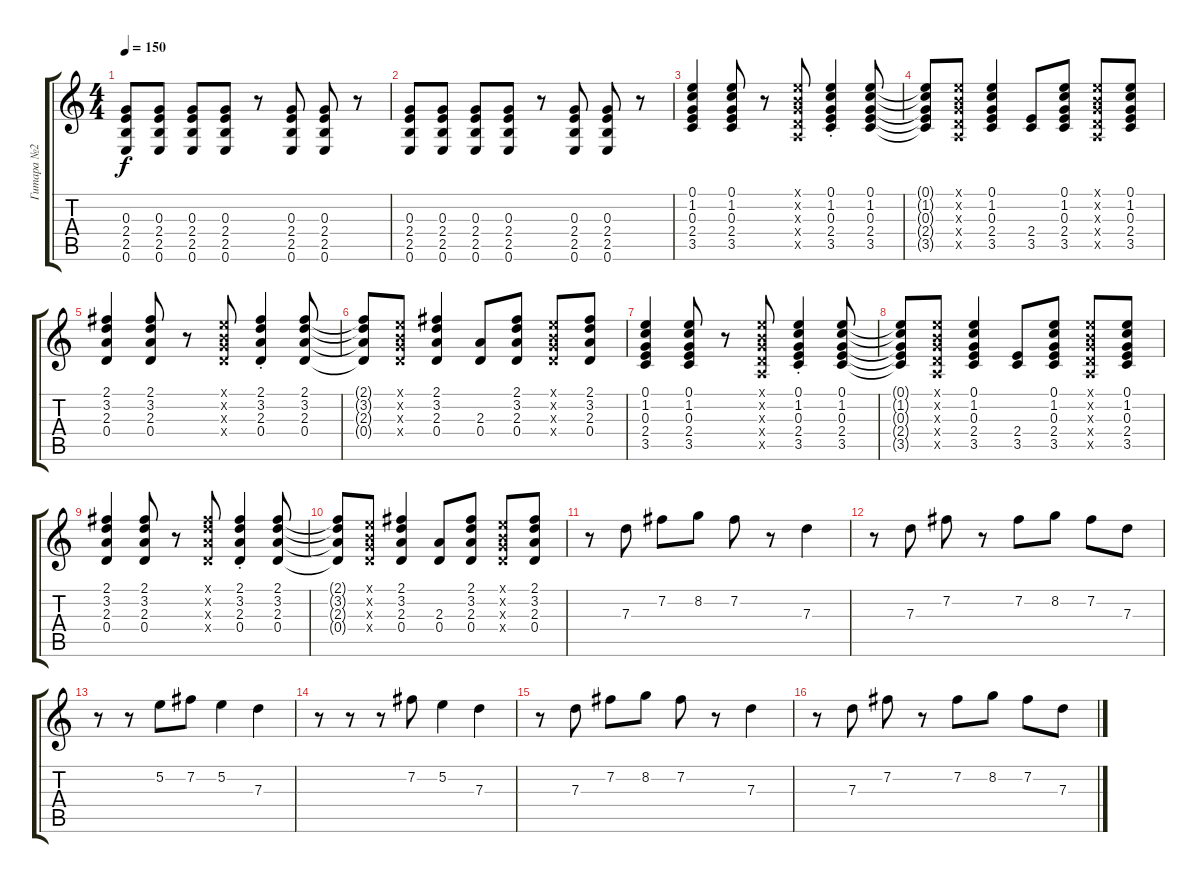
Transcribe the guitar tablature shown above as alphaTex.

\track ("Гитара №2" "Гитара №2") {instrument electricguitarjazz}
\staff {score tabs}
\tuning (E4 B3 G3 D3 A2 E2) {hide}
\ts (4 4)
\tempo 150
\clef g2
\ks c
(0.3 2.4 2.5 0.6).8{dy f} (0.3 2.4 2.5 0.6).8 (0.3 2.4 2.5 0.6).8 (0.3 2.4 2.5 0.6).8 r.8 (0.3 2.4 2.5 0.6).8 (0.3 2.4 2.5 0.6).8 r.8 |
(0.3 2.4 2.5 0.6).8 (0.3 2.4 2.5 0.6).8 (0.3 2.4 2.5 0.6).8 (0.3 2.4 2.5 0.6).8 r.8 (0.3 2.4 2.5 0.6).8 (0.3 2.4 2.5 0.6).8 r.8 |
(0.1 1.2 0.3 2.4 3.5).4 (0.1 1.2 0.3 2.4 3.5).8 r.8 (0.1{x} 0.2{x} 0.3{x} 0.4{x} 0.5{x}).8 (0.1{st} 1.2{st} 0.3{st} 2.4{st} 3.5{st}).4 (0.1 1.2 0.3 2.4 3.5).8 |
(0.1{t} 1.2{t} 0.3{t} 2.4{t} 3.5{t}).8 (0.1{x} 0.2{x} 0.3{x} 0.4{x} 0.5{x}).8 (0.1 1.2 0.3 2.4 3.5).4 (2.4 3.5).8 (0.1 1.2 0.3 2.4 3.5).8 (0.1{x} 0.2{x} 0.3{x} 0.4{x} 0.5{x}).8 (0.1 1.2 0.3 2.4 3.5).8 |
(2.1 3.2 2.3 0.4).4 (2.1 3.2 2.3 0.4).8 r.8 (0.1{x} 0.2{x} 0.3{x} 0.4{x}).8 (2.1{st} 3.2 2.3 0.4).4 (2.1 3.2 2.3 0.4).8 |
(2.1{t} 3.2{t} 2.3{t} 0.4{t}).8 (0.1{x} 0.2{x} 0.3{x} 0.4{x}).8 (2.1 3.2 2.3 0.4).4 (2.3 0.4).8 (2.1 3.2 2.3 0.4).8 (0.1{x} 0.2{x} 0.3{x} 0.4{x}).8 (2.1 3.2 2.3 0.4).8 |
(0.1 1.2 0.3 2.4 3.5).4 (0.1 1.2 0.3 2.4 3.5).8 r.8 (0.1{x} 0.2{x} 0.3{x} 0.4{x} 0.5{x}).8 (0.1{st} 1.2{st} 0.3{st} 2.4{st} 3.5{st}).4 (0.1 1.2 0.3 2.4 3.5).8 |
(0.1{t} 1.2{t} 0.3{t} 2.4{t} 3.5{t}).8 (0.1{x} 0.2{x} 0.3{x} 0.4{x} 0.5{x}).8 (0.1 1.2 0.3 2.4 3.5).4 (2.4 3.5).8 (0.1 1.2 0.3 2.4 3.5).8 (0.1{x} 0.2{x} 0.3{x} 0.4{x} 0.5{x}).8 (0.1 1.2 0.3 2.4 3.5).8 |
(2.1 3.2 2.3 0.4).4 (2.1 3.2 2.3 0.4).8 r.8 (2.1{x} 3.2{x} 2.3{x} 0.4{x}).8 (2.1{st} 3.2 2.3 0.4).4 (2.1 3.2 2.3 0.4).8 |
(2.1{t} 3.2{t} 2.3{t} 0.4{t}).8 (0.1{x} 0.2{x} 0.3{x} 0.4{x}).8 (2.1 3.2 2.3 0.4).4 (2.3 0.4).8 (2.1 3.2 2.3 0.4).8 (0.1{x} 0.2{x} 0.3{x} 0.4{x}).8 (2.1 3.2 2.3 0.4).8 |
r.8 7.3.8 7.2.8 8.2.8 7.2.8 r.8 7.3.4 |
r.8 7.3.8 7.2.8 r.8 7.2.8 8.2.8 7.2.8 7.3.8 |
r.8 r.8 5.2.8 7.2.8 5.2.4 7.3.4 |
r.8 r.8 r.8 7.2.8 5.2.4 7.3.4 |
r.8 7.3.8 7.2.8 8.2.8 7.2.8 r.8 7.3.4 |
r.8 7.3.8 7.2.8 r.8 7.2.8 8.2.8 7.2.8 7.3.8
